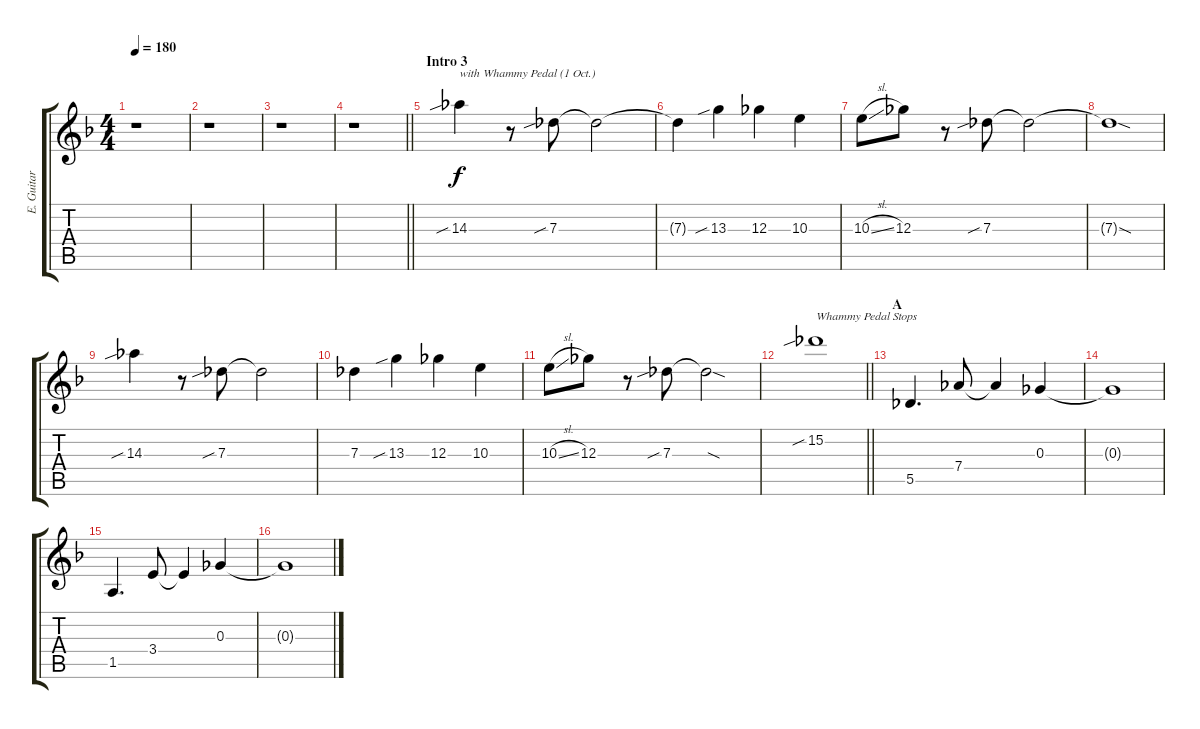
\track ("E. Guitar III" "E. Guitar ") {instrument distortionguitar}
\staff {score tabs}
\tuning (Eb4 Bb3 Gb3 Db3 Ab2 Eb2) {hide}
\ts (4 4)
\tempo 180
\clef g2
\ks f
r.1{dy f} |
r.1 |
r.1 |
\barLineRight lightlight
r.1 |
\section ("" "Intro 3")
14.3{sib}.4{txt "with Whammy Pedal (1 Oct.)"} r.8 7.3{sib}.8 7.3{t}.2 |
7.3{t}.4 13.3{sib}.4 12.3.4 10.3.4 |
10.3{sl}.8 12.3.8 r.8 7.3{sib}.8 7.3{t}.2 |
7.3{sod t}.1 |
14.3{sib}.4 r.8 7.3{sib}.8 7.3{t}.2 |
7.3.4 13.3{sib}.4 12.3.4 10.3.4 |
10.3{sl}.8 12.3.8 r.8 7.3{sib}.8 7.3{sod t}.2 |
\barLineRight lightlight
15.2{sib}.1{txt "Whammy Pedal Stops "} |
\section ("" "A")
5.5.4{d volume 9} 7.4.8 7.4{t}.4 0.3.4 |
0.3{t}.1 |
1.5.4{d} 3.4.8 3.4{t}.4 0.3.4 |
0.3{t}.1
